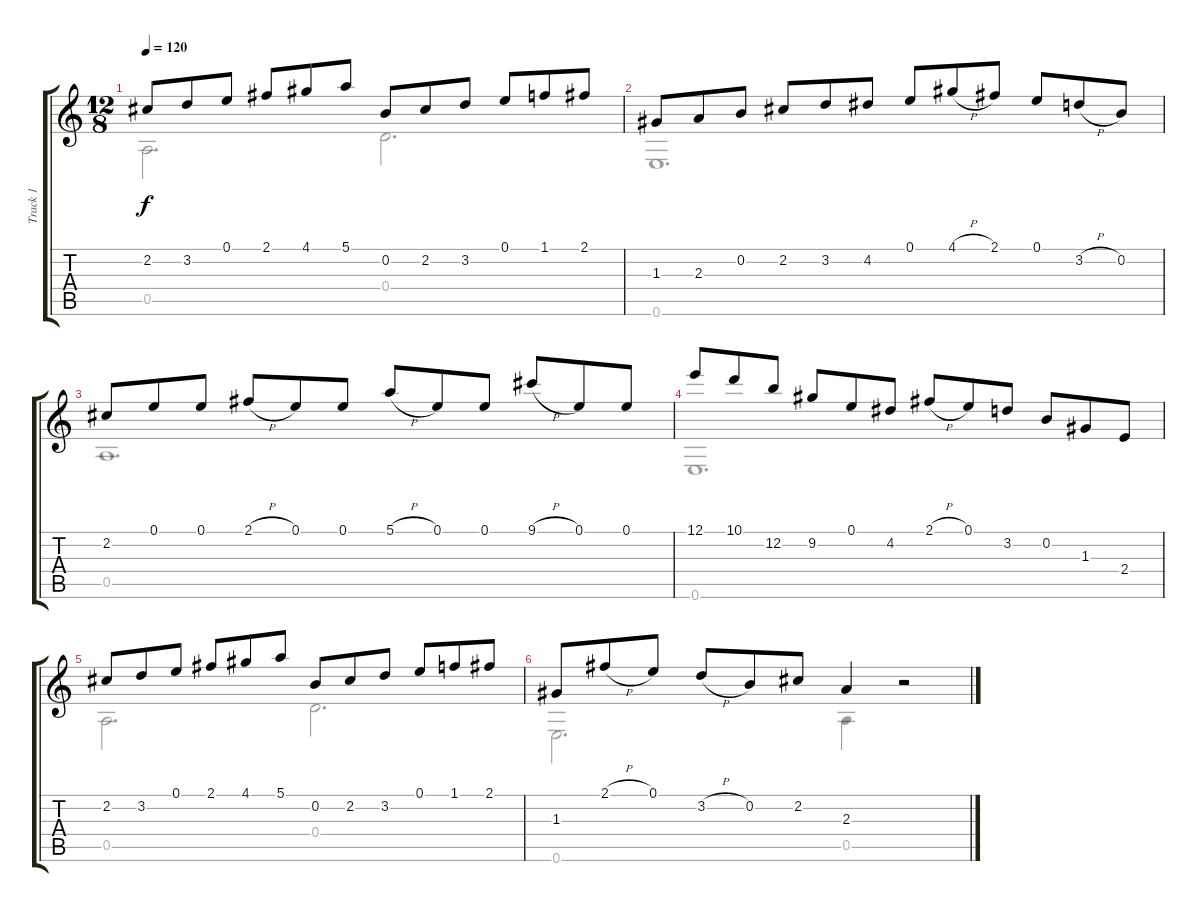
\track ("Track 1" "Track 1") {instrument acousticguitarsteel}
\staff {score tabs}
\tuning (E4 B3 G3 D3 A2 E2) {hide}
\voice
\ts (12 8)
\tempo 120
\clef g2
\ks c
2.2.8{dy f} 3.2.8 0.1.8 2.1.8 4.1.8 5.1.8 0.2.8 2.2.8 3.2.8 0.1.8 1.1.8 2.1.8 |
1.3.8 2.3.8 0.2.8 2.2.8 3.2.8 4.2.8 0.1.8 4.1{h}.8 2.1.8 0.1.8 3.2{h}.8 0.2.8 |
2.2.8 0.1.8 0.1.8 2.1{h}.8 0.1.8 0.1.8 5.1{h}.8 0.1.8 0.1.8 9.1{h}.8 0.1.8 0.1.8 |
12.1.8 10.1.8 12.2.8 9.2.8 0.1.8 4.2.8 2.1{h}.8 0.1.8 3.2.8 0.2.8 1.3.8 2.4.8 |
2.2.8 3.2.8 0.1.8 2.1.8 4.1.8 5.1.8 0.2.8 2.2.8 3.2.8 0.1.8 1.1.8 2.1.8 |
1.3.8 2.1{h}.8 0.1.8 3.2{h}.8 0.2.8 2.2.8 2.3.4 r.2
\voice
\clef g2
\ottava regular
\simile none
\ks c
0.5.2{d dy f} 0.4.2{d} |
0.6.1{d} |
0.5.1{d} |
0.6.1{d} |
0.5.2{d} 0.4.2{d} |
0.6.2{d} 0.5.4 r.2
